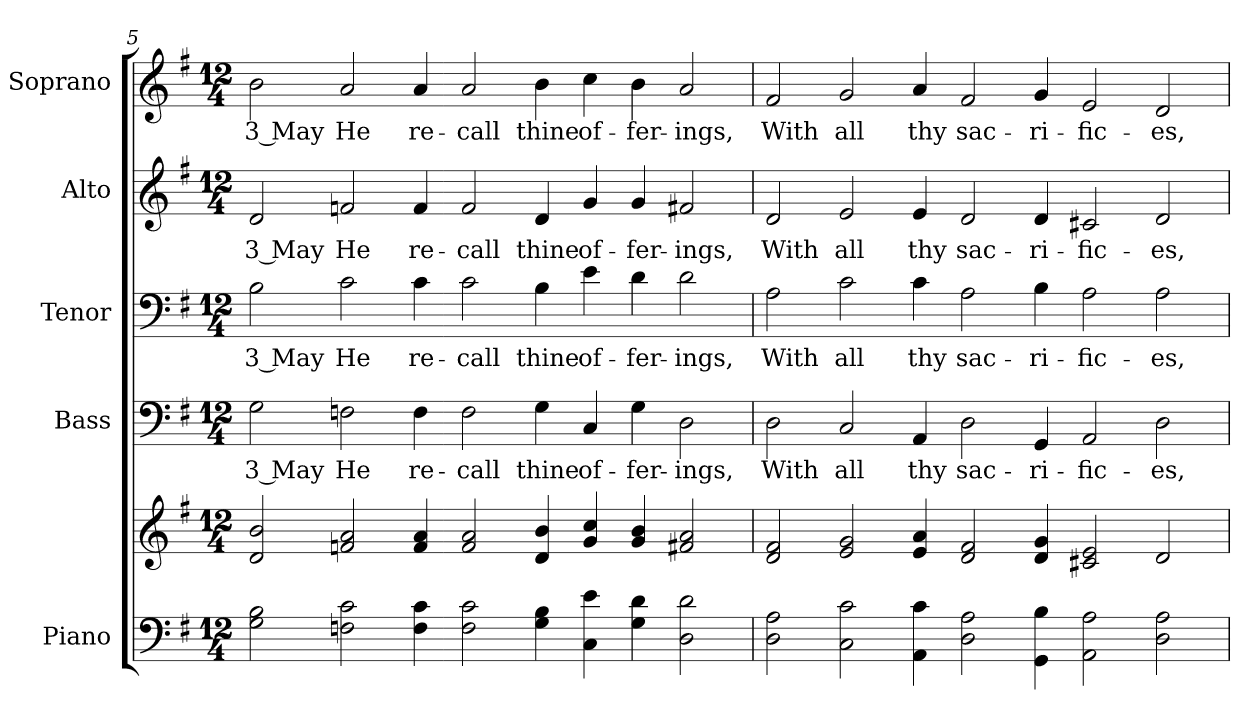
**kern	**kern	**kern	**text	**kern	**text	**kern	**text	**kern	**text
*part5	*part5	*part4	*part4	*part3	*part3	*part2	*part2	*part1	*part1
*staff6	*staff5	*staff4	*staff4	*staff3	*staff3	*staff2	*staff2	*staff1	*staff1
*I"Piano	*	*I"Bass	*	*I"Tenor	*	*I"Alto	*	*I"Soprano	*
*I'Pno.	*	*I'B.	*	*I'T.	*	*I'A.	*	*I'S.	*
!!LO:PB:g=z
*clefF4	*clefG2	*clefF4	*	*clefF4	*	*clefG2	*	*clefG2	*
*k[f#]	*k[f#]	*k[f#]	*	*k[f#]	*	*k[f#]	*	*k[f#]	*
*G:	*G:	*G:	*	*G:	*	*G:	*	*G:	*
*M12/4	*M12/4	*M12/4	*	*M12/4	*	*M12/4	*	*M12/4	*
=5	=5	=5	=5	=5	=5	=5	=5	=5	=5
!	!	!	!LO:LY:b:color=#000000	!	!	!	!	!	!
!	!	!	!	!	!LO:LY:b:color=#000000	!	!	!	!
!	!	!	!	!	!	!	!LO:LY:b:color=#000000	!	!
!	!	!	!	!	!	!	!	!	!LO:LY:b:color=#000000
2Gi\ 2Bi	2di/ 2bi	2Gi\	3 May	2Bi\	3 May	2di/	3 May	2bi\	3 May
!	!	!	!LO:LY:b:color=#000000	!	!	!	!	!	!
!	!	!	!	!	!LO:LY:b:color=#000000	!	!	!	!
!	!	!	!	!	!	!	!LO:LY:b:color=#000000	!	!
!	!	!	!	!	!	!	!	!	!LO:LY:b:color=#000000
2Fni\ 2ci	2fni/ 2ai	2Fni\	He	2ci\	He	2fni/	He	2ai/	He
!	!	!	!LO:LY:b:color=#000000	!	!	!	!	!	!
!	!	!	!	!	!LO:LY:b:color=#000000	!	!	!	!
!	!	!	!	!	!	!	!LO:LY:b:color=#000000	!	!
!	!	!	!	!	!	!	!	!	!LO:LY:b:color=#000000
4Fi\ 4ci	4fi/ 4ai	4Fi\	re-	4ci\	re-	4fi/	re-	4ai/	re-
!	!	!	!LO:LY:b:color=#000000	!	!	!	!	!	!
!	!	!	!	!	!LO:LY:b:color=#000000	!	!	!	!
!	!	!	!	!	!	!	!LO:LY:b:color=#000000	!	!
!	!	!	!	!	!	!	!	!	!LO:LY:b:color=#000000
2Fi\ 2ci	2fi/ 2ai	2Fi\	-call	2ci\	-call	2fi/	-call	2ai/	-call
!	!	!	!LO:LY:b:color=#000000	!	!	!	!	!	!
!	!	!	!	!	!LO:LY:b:color=#000000	!	!	!	!
!	!	!	!	!	!	!	!LO:LY:b:color=#000000	!	!
!	!	!	!	!	!	!	!	!	!LO:LY:b:color=#000000
4Gi\ 4Bi	4di/ 4bi	4Gi\	thine	4Bi\	thine	4di/	thine	4bi\	thine
!	!	!	!LO:LY:b:color=#000000	!	!	!	!	!	!
!	!	!	!	!	!LO:LY:b:color=#000000	!	!	!	!
!	!	!	!	!	!	!	!LO:LY:b:color=#000000	!	!
!	!	!	!	!	!	!	!	!	!LO:LY:b:color=#000000
4Ci\ 4ei	4gi/ 4cci	4Ci/	of-	4ei\	of-	4gi/	of-	4cci\	of-
!	!	!	!LO:LY:b:color=#000000	!	!	!	!	!	!
!	!	!	!	!	!LO:LY:b:color=#000000	!	!	!	!
!	!	!	!	!	!	!	!LO:LY:b:color=#000000	!	!
!	!	!	!	!	!	!	!	!	!LO:LY:b:color=#000000
4Gi\ 4di	4gi/ 4bi	4Gi\	-fer-	4di\	-fer-	4gi/	-fer-	4bi\	-fer-
!	!	!	!LO:LY:b:color=#000000	!	!	!	!	!	!
!	!	!	!	!	!LO:LY:b:color=#000000	!	!	!	!
!	!	!	!	!	!	!	!LO:LY:b:color=#000000	!	!
!	!	!	!	!	!	!	!	!	!LO:LY:b:color=#000000
2Di\ 2di	2f#Xi/ 2ai	2Di\	-ings,	2di\	-ings,	2f#Xi/	-ings,	2ai/	-ings,
=6	=6	=6	=6	=6	=6	=6	=6	=6	=6
!	!	!	!LO:LY:b:color=#000000	!	!	!	!	!	!
!	!	!	!	!	!LO:LY:b:color=#000000	!	!	!	!
!	!	!	!	!	!	!	!LO:LY:b:color=#000000	!	!
!	!	!	!	!	!	!	!	!	!LO:LY:b:color=#000000
2Di\ 2Ai	2di/ 2f#i	2Di\	With	2Ai\	With	2di/	With	2f#i/	With
!	!	!	!LO:LY:b:color=#000000	!	!	!	!	!	!
!	!	!	!	!	!LO:LY:b:color=#000000	!	!	!	!
!	!	!	!	!	!	!	!LO:LY:b:color=#000000	!	!
!	!	!	!	!	!	!	!	!	!LO:LY:b:color=#000000
2Ci\ 2ci	2ei/ 2gi	2Ci/	all	2ci\	all	2ei/	all	2gi/	all
!	!	!	!LO:LY:b:color=#000000	!	!	!	!	!	!
!	!	!	!	!	!LO:LY:b:color=#000000	!	!	!	!
!	!	!	!	!	!	!	!LO:LY:b:color=#000000	!	!
!	!	!	!	!	!	!	!	!	!LO:LY:b:color=#000000
4AAi\ 4ci	4ei/ 4ai	4AAi/	thy	4ci\	thy	4ei/	thy	4ai/	thy
!	!	!	!LO:LY:b:color=#000000	!	!	!	!	!	!
!	!	!	!	!	!LO:LY:b:color=#000000	!	!	!	!
!	!	!	!	!	!	!	!LO:LY:b:color=#000000	!	!
!	!	!	!	!	!	!	!	!	!LO:LY:b:color=#000000
2Di\ 2Ai	2di/ 2f#i	2Di\	sac-	2Ai\	sac-	2di/	sac-	2f#i/	sac-
!	!	!	!LO:LY:b:color=#000000	!	!	!	!	!	!
!	!	!	!	!	!LO:LY:b:color=#000000	!	!	!	!
!	!	!	!	!	!	!	!LO:LY:b:color=#000000	!	!
!	!	!	!	!	!	!	!	!	!LO:LY:b:color=#000000
4GGi\ 4Bi	4di/ 4gi	4GGi/	-ri-	4Bi\	-ri-	4di/	-ri-	4gi/	-ri-
!	!	!	!LO:LY:b:color=#000000	!	!	!	!	!	!
!	!	!	!	!	!LO:LY:b:color=#000000	!	!	!	!
!	!	!	!	!	!	!	!LO:LY:b:color=#000000	!	!
!	!	!	!	!	!	!	!	!	!LO:LY:b:color=#000000
2AAi\ 2Ai	2c#Xi/ 2ei	2AAi/	-fic-	2Ai\	-fic-	2c#Xi/	-fic-	2ei/	-fic-
!	!	!	!LO:LY:b:color=#000000	!	!	!	!	!	!
!	!	!	!	!	!LO:LY:b:color=#000000	!	!	!	!
!	!	!	!	!	!	!	!LO:LY:b:color=#000000	!	!
!	!	!	!	!	!	!	!	!	!LO:LY:b:color=#000000
2Di\ 2Ai	2di/	2Di\	-es,	2Ai\	-es,	2di/	-es,	2di/	-es,
=	=	=	=	=	=	=	=	=	=
*-	*-	*-	*-	*-	*-	*-	*-	*-	*-
